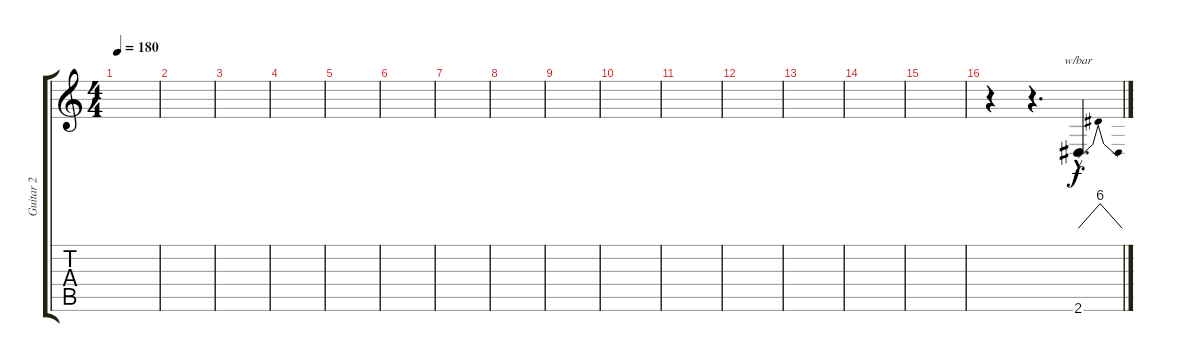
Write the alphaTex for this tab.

\track ("Guitar 2" "Guitar 2") {instrument overdrivenguitar}
\staff {score tabs}
\tuning (Eb4 Bb3 Gb3 Db3 Ab2 Db2) {hide}
\ts (4 4)
\tempo 180
\clef g2
\ks c
|
|
|
|
|
|
|
|
|
|
|
|
|
|
|
r.4 r.4{d volume 16} 2.6{hac}.4{d tbe (dip default 0 0 30 24 60 0)}
